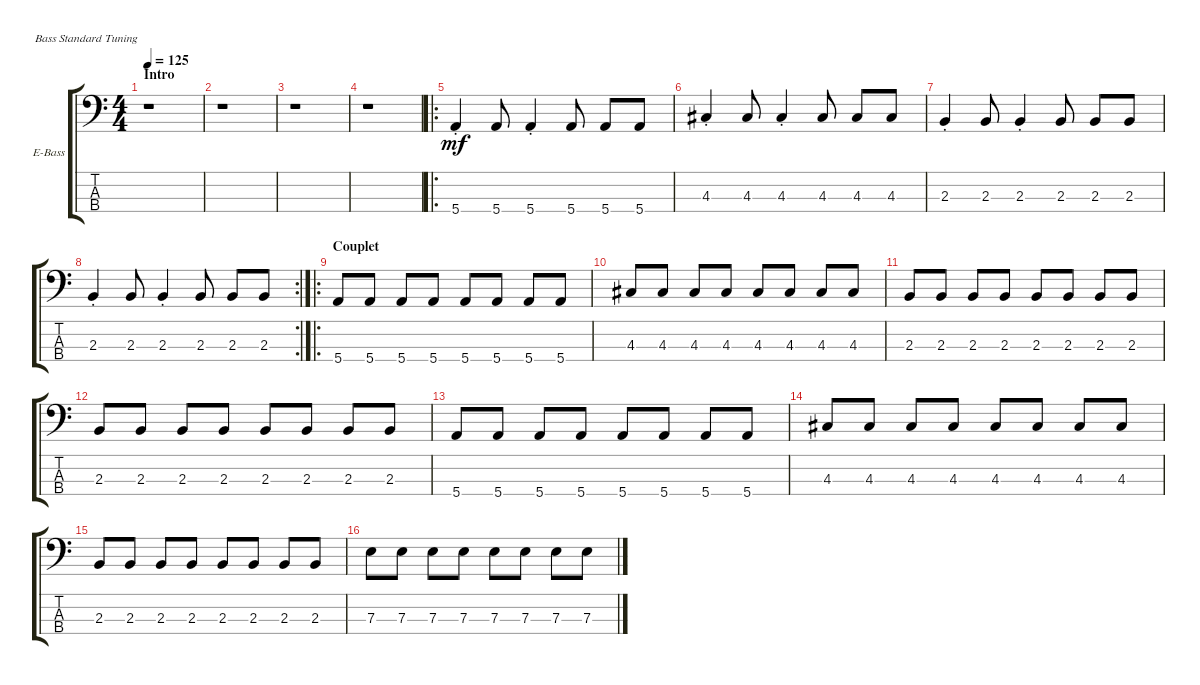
\defaultSystemsLayout 4
\bracketExtendMode groupsimilarinstruments
\firstSystemTrackNameOrientation horizontal
\otherSystemsTrackNameOrientation horizontal
\track ("Electric Bass" "E-Bass") {instrument electricbassfinger}
\staff {score tabs}
\tuning (G2 D2 A1 E1)
\ts (4 4)
\section ("" "Intro")
\tempo 125
\clef f4
\ks c
r.1{dy mf instrument electricbassfinger} |
r.1 |
r.1 |
r.1 |
\ro
5.4{st}.4 5.4.8 5.4{st}.4 5.4.8 5.4.8 5.4.8 |
4.3{st}.4 4.3.8 4.3{st}.4 4.3.8 4.3.8 4.3.8 |
2.3{st}.4 2.3.8 2.3{st}.4 2.3.8 2.3.8 2.3.8 |
\rc 2
2.3{st}.4 2.3.8 2.3{st}.4 2.3.8 2.3.8 2.3.8 |
\ro
\section ("" "Couplet")
5.4.8 5.4.8 5.4.8 5.4.8 5.4.8 5.4.8 5.4.8 5.4.8 |
4.3.8 4.3.8 4.3.8 4.3.8 4.3.8 4.3.8 4.3.8 4.3.8 |
2.3.8 2.3.8 2.3.8 2.3.8 2.3.8 2.3.8 2.3.8 2.3.8 |
2.3.8 2.3.8 2.3.8 2.3.8 2.3.8 2.3.8 2.3.8 2.3.8 |
5.4.8 5.4.8 5.4.8 5.4.8 5.4.8 5.4.8 5.4.8 5.4.8 |
4.3.8 4.3.8 4.3.8 4.3.8 4.3.8 4.3.8 4.3.8 4.3.8 |
2.3.8 2.3.8 2.3.8 2.3.8 2.3.8 2.3.8 2.3.8 2.3.8 |
7.3.8 7.3.8 7.3.8 7.3.8 7.3.8 7.3.8 7.3.8 7.3.8
